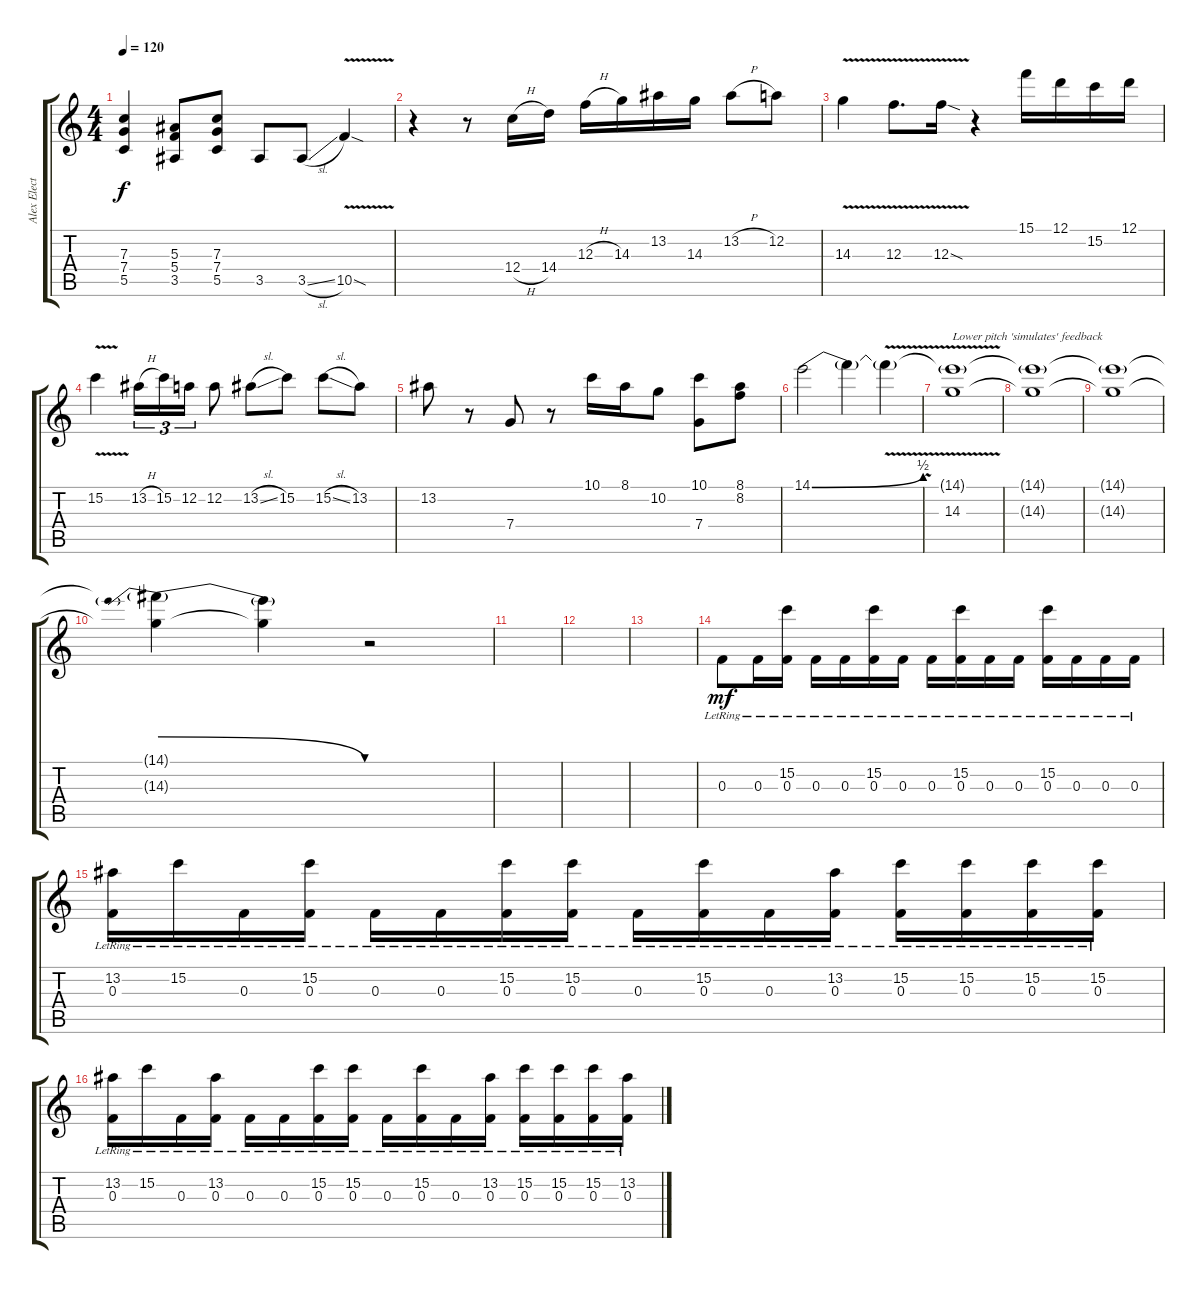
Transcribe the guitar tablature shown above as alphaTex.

\track ("Alex Electric (Whole Step Down)" "Alex Elect") {instrument distortionguitar}
\staff {score tabs}
\tuning (D4 A3 F3 C3 G2 D2) {hide}
\ts (4 4)
\tempo 120
\clef g2
\ks c
(7.3 7.4 5.5).4{dy f} (5.3 5.4 3.5).8 (7.3 7.4 5.5).8 3.5.8 3.5{sl}.8 10.5{v sod}.4 |
r.4 r.8 12.4{h}.16 14.4.16 12.3{h}.16 14.3.16 13.2.16 14.3.16 13.2{h}.8 12.2.8 |
14.3{v}.4 12.3{v}.8{d} 12.3{v sod}.16 r.4 15.1.16 12.1.16 15.2.16 12.1.16 |
15.2{v}.4 13.2{h}.16{tu (3 2)} 15.2.16{tu (3 2)} 12.2.16{tu (3 2)} 12.2.8 13.2{sl}.8 15.2.8 15.2{sl}.8 13.2.8 |
13.2.8 r.8 7.4.8 r.8 10.1.16 8.1.16 10.2.8 (10.1 7.4).8 (8.1 8.2).8 |
14.1{be (bend 0 0 60 2)}.2 14.1{t}.4 14.1{v t}.4 |
(14.1{t} 14.3).1{txt "Lower pitch 'simulates' feedback"} |
(14.1{t} 14.3{t}).1 |
(14.1{t} 14.3{t}).1 |
(14.1{be (prebendrelease 0 4 60 0) t} 14.3{t}).4 (14.1{t} 14.3{t}).4 r.2 |
|
|
|
0.3{lr}.8{dy mf} 0.3{lr}.16 (15.2{lr} 0.3{lr}).16 0.3{lr}.16 0.3{lr}.16 (15.2{lr} 0.3{lr}).16 0.3{lr}.16 0.3{lr}.16 (15.2{lr} 0.3{lr}).16 0.3{lr}.16 0.3{lr}.16 (15.2{lr} 0.3{lr}).16 0.3{lr}.16 0.3{lr}.16 0.3{lr}.16 |
(13.2{lr} 0.3{lr}).16 15.2{lr}.16 0.3{lr}.16 (15.2{lr} 0.3{lr}).16 0.3{lr}.16 0.3{lr}.16 (15.2{lr} 0.3{lr}).16 (15.2{lr} 0.3{lr}).16 0.3{lr}.16 (15.2{lr} 0.3{lr}).16 0.3{lr}.16 (13.2{lr} 0.3{lr}).16 (15.2{lr} 0.3{lr}).16 (15.2{lr} 0.3{lr}).16 (15.2{lr} 0.3{lr}).16 (15.2{lr} 0.3{lr}).16 |
(13.2{lr} 0.3{lr}).16 15.2{lr}.16 0.3{lr}.16 (13.2{lr} 0.3{lr}).16 0.3{lr}.16 0.3{lr}.16 (15.2{lr} 0.3{lr}).16 (15.2{lr} 0.3{lr}).16 0.3{lr}.16 (15.2{lr} 0.3{lr}).16 0.3{lr}.16 (13.2{lr} 0.3{lr}).16 (15.2{lr} 0.3{lr}).16 (15.2{lr} 0.3{lr}).16 (15.2{lr} 0.3{lr}).16 (13.2{lr} 0.3{lr}).16
